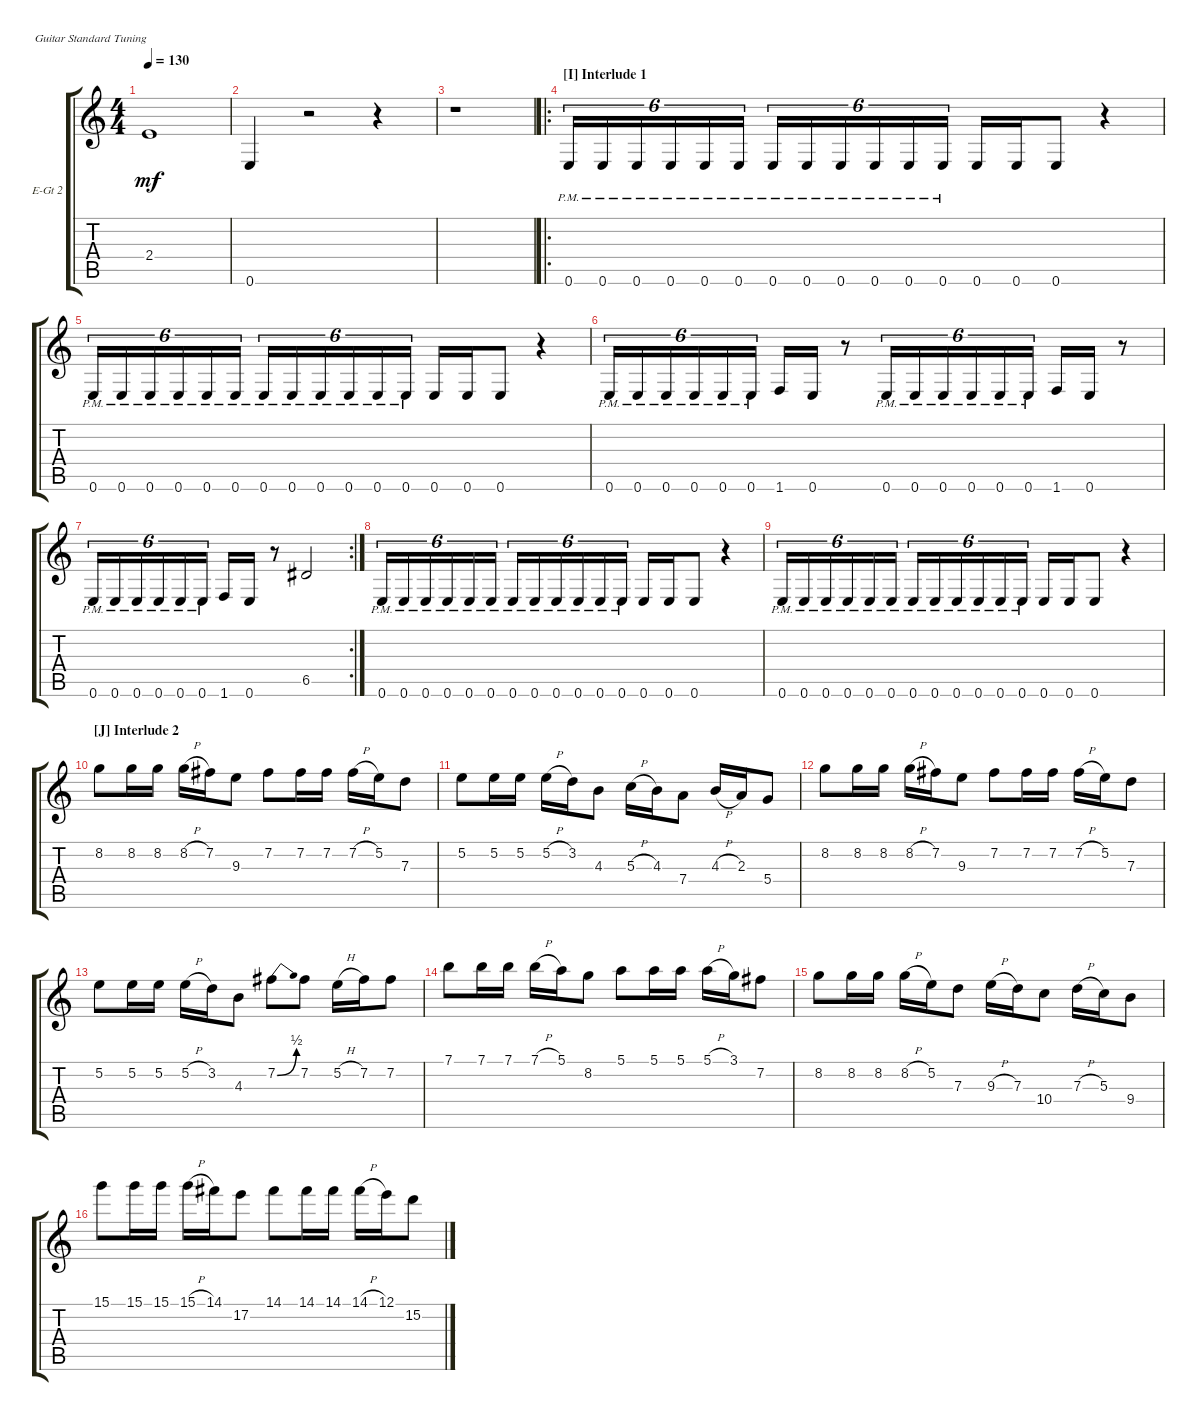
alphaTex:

\bracketExtendMode groupsimilarinstruments
\firstSystemTrackNameOrientation horizontal
\otherSystemsTrackNameOrientation horizontal
\track ("Guitar 2 (Kirk Hammett)" "E-Gt 2") {instrument distortionguitar}
\staff {score tabs}
\tuning (E4 B3 G3 D3 A2 E2)
\ts (4 4)
\tempo 130
\clef g2
\ks c
2.4{t}.1{dy mf} |
0.6.4 r.2 r.4 |
r.1 |
\ro
\section ("I" "Interlude 1")
0.6{pm}.16{tu (6 4)} 0.6{pm}.16{tu (6 4)} 0.6{pm}.16{tu (6 4)} 0.6{pm}.16{tu (6 4)} 0.6{pm}.16{tu (6 4)} 0.6{pm}.16{tu (6 4)} 0.6{pm}.16{tu (6 4)} 0.6{pm}.16{tu (6 4)} 0.6{pm}.16{tu (6 4)} 0.6{pm}.16{tu (6 4)} 0.6{pm}.16{tu (6 4)} 0.6{pm}.16{tu (6 4)} 0.6.16 0.6.16 0.6.8 r.4 |
0.6{pm}.16{tu (6 4)} 0.6{pm}.16{tu (6 4)} 0.6{pm}.16{tu (6 4)} 0.6{pm}.16{tu (6 4)} 0.6{pm}.16{tu (6 4)} 0.6{pm}.16{tu (6 4)} 0.6{pm}.16{tu (6 4)} 0.6{pm}.16{tu (6 4)} 0.6{pm}.16{tu (6 4)} 0.6{pm}.16{tu (6 4)} 0.6{pm}.16{tu (6 4)} 0.6{pm}.16{tu (6 4)} 0.6.16 0.6.16 0.6.8 r.4 |
0.6{pm}.16{tu (6 4)} 0.6{pm}.16{tu (6 4)} 0.6{pm}.16{tu (6 4)} 0.6{pm}.16{tu (6 4)} 0.6{pm}.16{tu (6 4)} 0.6{pm}.16{tu (6 4)} 1.6.16 0.6.16 r.8 0.6{pm}.16{tu (6 4)} 0.6{pm}.16{tu (6 4)} 0.6{pm}.16{tu (6 4)} 0.6{pm}.16{tu (6 4)} 0.6{pm}.16{tu (6 4)} 0.6{pm}.16{tu (6 4)} 1.6.16 0.6.16 r.8 |
\rc 2
0.6{pm}.16{tu (6 4)} 0.6{pm}.16{tu (6 4)} 0.6{pm}.16{tu (6 4)} 0.6{pm}.16{tu (6 4)} 0.6{pm}.16{tu (6 4)} 0.6{pm}.16{tu (6 4)} 1.6.16 0.6.16 r.8 6.5.2 |
0.6{pm}.16{tu (6 4)} 0.6{pm}.16{tu (6 4)} 0.6{pm}.16{tu (6 4)} 0.6{pm}.16{tu (6 4)} 0.6{pm}.16{tu (6 4)} 0.6{pm}.16{tu (6 4)} 0.6{pm}.16{tu (6 4)} 0.6{pm}.16{tu (6 4)} 0.6{pm}.16{tu (6 4)} 0.6{pm}.16{tu (6 4)} 0.6{pm}.16{tu (6 4)} 0.6{pm}.16{tu (6 4)} 0.6.16 0.6.16 0.6.8 r.4 |
0.6{pm}.16{tu (6 4)} 0.6{pm}.16{tu (6 4)} 0.6{pm}.16{tu (6 4)} 0.6{pm}.16{tu (6 4)} 0.6{pm}.16{tu (6 4)} 0.6{pm}.16{tu (6 4)} 0.6{pm}.16{tu (6 4)} 0.6{pm}.16{tu (6 4)} 0.6{pm}.16{tu (6 4)} 0.6{pm}.16{tu (6 4)} 0.6{pm}.16{tu (6 4)} 0.6{pm}.16{tu (6 4)} 0.6.16 0.6.16 0.6.8 r.4 |
\section ("J" "Interlude 2")
8.2.8 8.2.16 8.2.16 8.2{h}.16 7.2.16 9.3.8 7.2.8 7.2.16 7.2.16 7.2{h}.16 5.2.16 7.3.8 |
5.2.8 5.2.16 5.2.16 5.2{h}.16 3.2.16 4.3.8 5.3{h}.16 4.3.16 7.4.8 4.3{h}.16 2.3.16 5.4.8 |
8.2.8 8.2.16 8.2.16 8.2{h}.16 7.2.16 9.3.8 7.2.8 7.2.16 7.2.16 7.2{h}.16 5.2.16 7.3.8 |
5.2.8 5.2.16 5.2.16 5.2{h}.16 3.2.16 4.3.8 7.2{be (bend 0 0 60 2)}.8 7.2.8 5.2{h}.16 7.2.16 7.2.8 |
7.1.8 7.1.16 7.1.16 7.1{h}.16 5.1.16 8.2.8 5.1.8 5.1.16 5.1.16 5.1{h}.16 3.1.16 7.2.8 |
8.2.8 8.2.16 8.2.16 8.2{h}.16 5.2.16 7.3.8 9.3{h}.16 7.3.16 10.4.8 7.3{h}.16 5.3.16 9.4.8 |
\scale
0.493792 15.1.8 15.1.16 15.1.16 15.1{h}.16 14.1.16 17.2.8 14.1.8 14.1.16 14.1.16 14.1{h}.16 12.1.16 15.2.8
